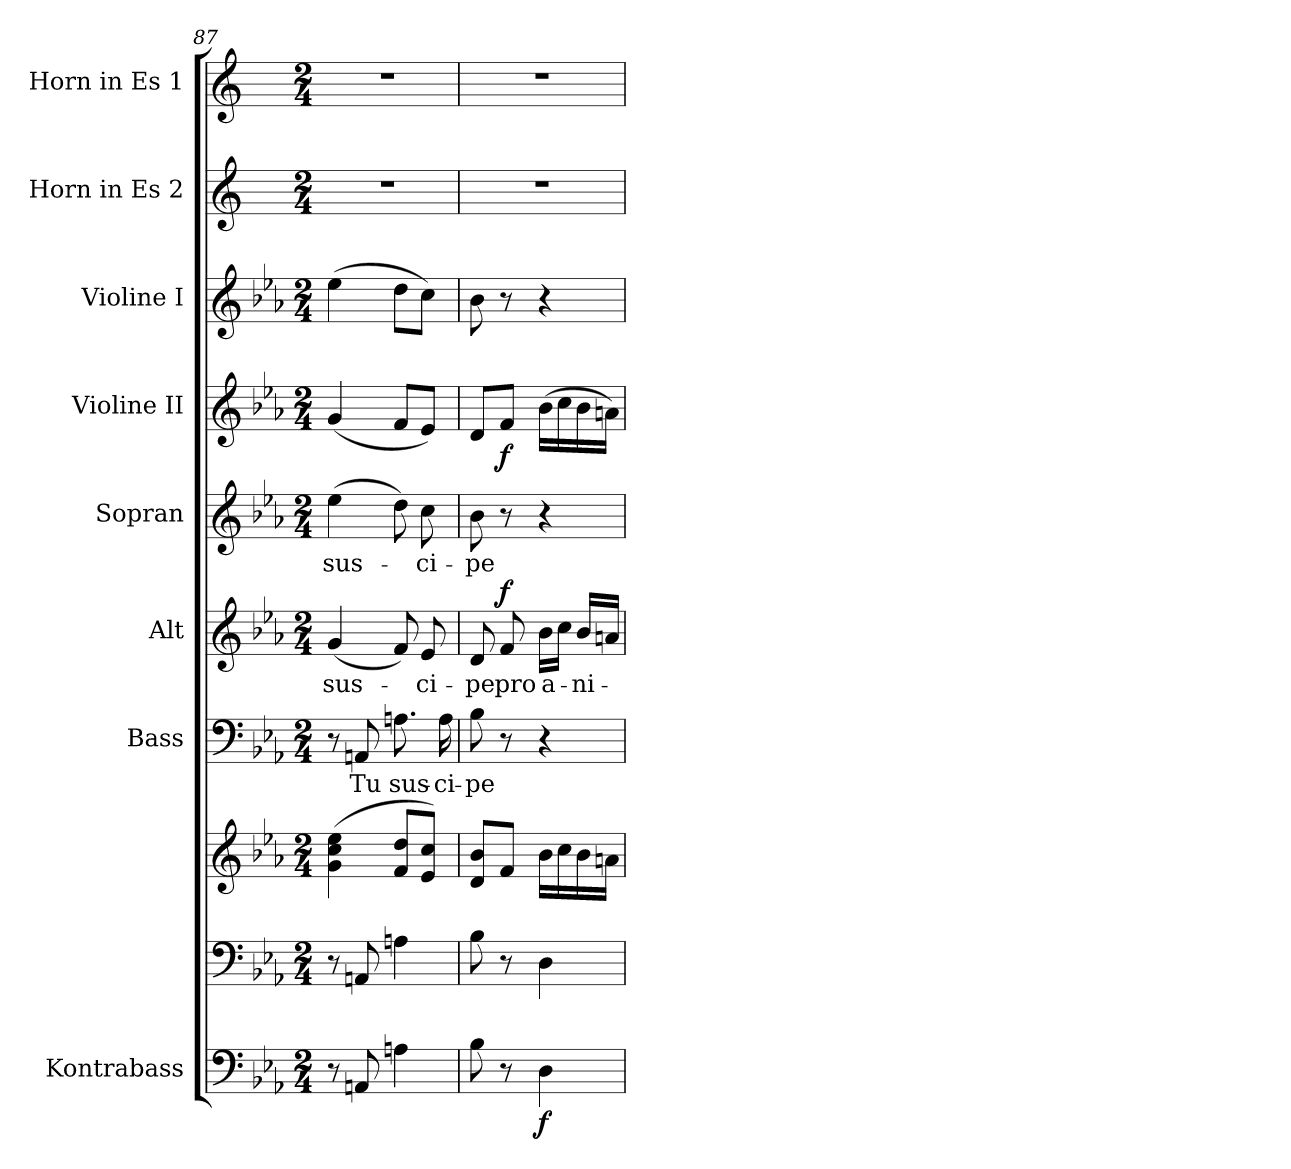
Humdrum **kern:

**kern	**dynam	**kern	**kern	**kern	**text	**kern	**text	**dynam	**kern	**text	**kern	**dynam	**kern	**kern	**kern
*part9	*part9	*part8	*part8	*part7	*part7	*part6	*part6	*part6	*part5	*part5	*part4	*part4	*part3	*part2	*part1
*staff10	*staff10	*staff9	*staff8	*staff7	*staff7	*staff6	*staff6	*staff6	*staff5	*staff5	*staff4	*staff4	*staff3	*staff2	*staff1
*I"Kontrabass	*	*	*	*I"Bass	*	*I"Alt	*	*	*I"Sopran	*	*I"Violine II	*	*I"Violine I	*I"Horn in Es 2	*I"Horn in Es 1
*I'Kb.	*	*	*	*I'B.	*	*I'A.	*	*	*I'S.	*	*I'Vl. II	*	*I'Vl. I	*	*
!!LO:PB:g=z
*clefF4	*	*clefF4	*clefG2	*clefF4	*	*clefG2	*	*	*clefG2	*	*clefG2	*	*clefG2	*clefG2	*clefG2
*ITrd7c12	*	*	*	*	*	*	*	*	*	*	*	*	*	*ITrd5c9	*ITrd5c9
*k[b-e-a-]	*	*k[b-e-a-]	*k[b-e-a-]	*k[b-e-a-]	*	*k[b-e-a-]	*	*	*k[b-e-a-]	*	*k[b-e-a-]	*	*k[b-e-a-]	*k[b-e-a-]	*k[b-e-a-]
*E-:	*	*E-:	*E-:	*E-:	*	*E-:	*	*	*E-:	*	*E-:	*	*E-:	*E-:	*E-:
*M2/4	*	*M2/4	*M2/4	*M2/4	*	*M2/4	*	*	*M2/4	*	*M2/4	*	*M2/4	*M2/4	*M2/4
=87	=87	=87	=87	=87	=87	=87	=87	=87	=87	=87	=87	=87	=87	=87	=87
!	!	!	!	!	!	!	!LO:LY:b	!	!	!LO:LY:b	!	!	!	!	!
8r	.	8r	(>4g\ 4cc\ 4ee-\	8r	.	(<4g/	sus-	.	(>4ee-\	sus-	(<4g/	.	(>4ee-\	2r	2r
!	!	!	!	!	!LO:LY:b	!	!	!	!	!	!	!	!	!	!
8AAAn/	.	8AAn/	.	8AAn/	Tu	.	.	.	.	.	.	.	.	.	.
!	!	!	!	!	!LO:LY:b	!	!	!	!	!	!	!	!	!	!
4AAn\	.	4An\	8f/ 8dd/L	8.An\	sus-	8f/)	.	.	8dd\)	.	8f/L	.	8dd\L	.	.
!	!	!	!	!	!	!	!LO:LY:b	!	!	!LO:LY:b	!	!	!	!	!
.	.	.	8e-/ 8cc/J)	.	.	8e-/	-ci-	.	8cc\	-ci-	8e-/J)	.	8cc\J)	.	.
!	!	!	!	!	!LO:LY:b	!	!	!	!	!	!	!	!	!	!
.	.	.	.	16A\	-ci-	.	.	.	.	.	.	.	.	.	.
=88	=88	=88	=88	=88	=88	=88	=88	=88	=88	=88	=88	=88	=88	=88	=88
!	!	!	!	!	!LO:LY:b	!	!LO:LY:b	!	!	!LO:LY:b	!	!	!	!	!
8BB-\	.	8B-\	8d/ 8b-/L	8B-\	-pe	8d/	-pe	.	8b-\	-pe	8d/L	.	8b-\	2r	2r
!	!	!	!	!	!	!	!LO:LY:b	!LO:DY:a	!	!	!	!LO:DY:b	!	!	!
8r	.	8r	8f/J	8r	.	8f/	pro	f	8r	.	8f/J	f	8r	.	.
!	!LO:DY:b	!	!	!	!	!	!LO:LY:b	!	!	!	!	!	!	!	!
4DD\	f	4D\	16b-\LL	4r	.	16b-\LL	a-	.	4r	.	(>16b-\LL	.	4r	.	.
.	.	.	16cc\	.	.	16cc\JJ	.	.	.	.	16cc\	.	.	.	.
!	!	!	!	!	!	!	!LO:LY:b	!	!	!	!	!	!	!	!
.	.	.	16b-\	.	.	16b-/LL	-ni-	.	.	.	16b-\	.	.	.	.
.	.	.	16an\JJ	.	.	16an/JJ	.	.	.	.	16an\JJ)	.	.	.	.
=	=	=	=	=	=	=	=	=	=	=	=	=	=	=	=
*-	*-	*-	*-	*-	*-	*-	*-	*-	*-	*-	*-	*-	*-	*-	*-
